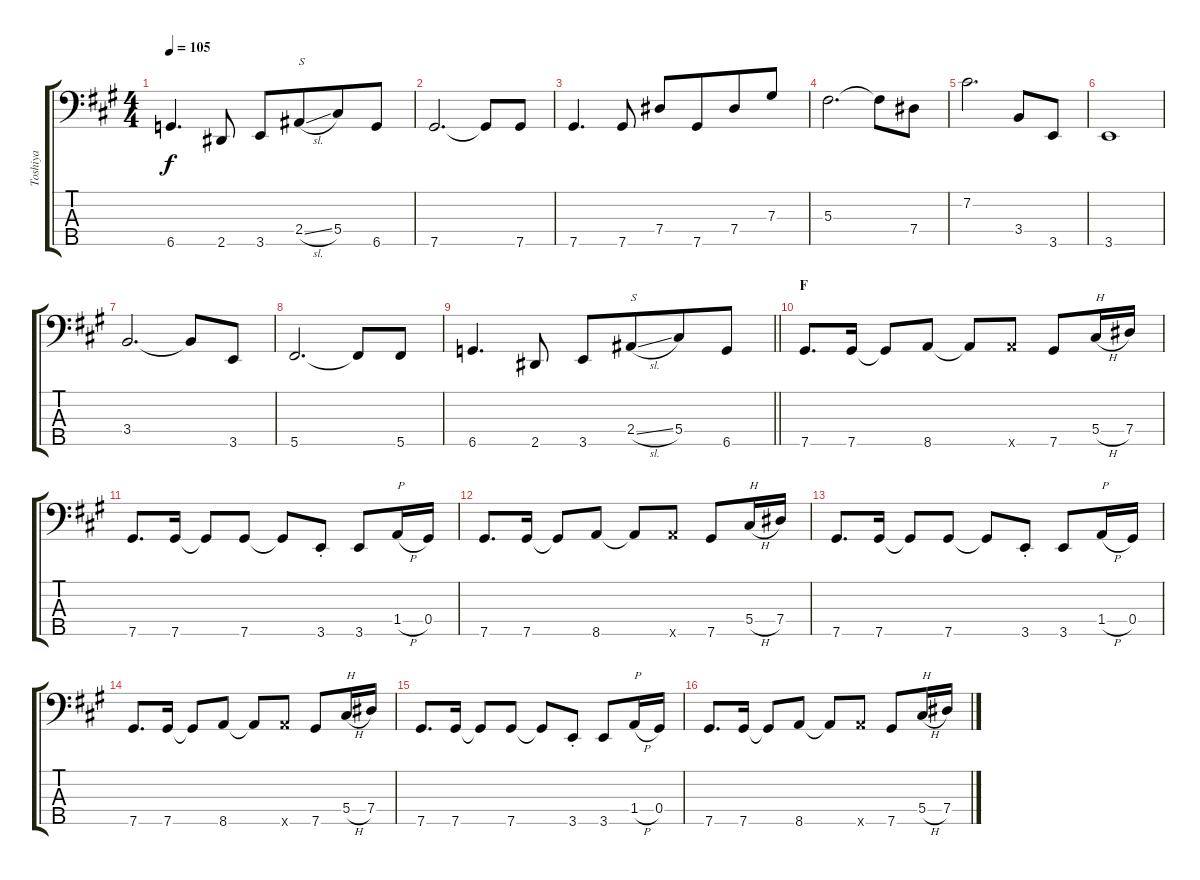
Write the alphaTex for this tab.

\track ("Toshiya" "Toshiya") {instrument electricbassfinger}
\staff {score tabs}
\tuning (B2 Gb2 Db2 Ab1 Db1) {hide}
\ts (4 4)
\tempo 105
\clef f4
\ks f#minor
6.5.4{d dy f} 2.5.8 3.5.8 2.4{sl}.8{txt "S" beam merge} 5.4.8 6.5.8 |
7.5.2{d} 7.5{t}.8 7.5.8 |
7.5.4{d} 7.5.8 7.4.8 7.5.8{beam merge} 7.4.8 7.3.8 |
5.3.2{d} 5.3{t}.8 7.4.8 |
7.2.2{d} 3.4.8 3.5.8 |
3.5.1 |
3.4.2{d} 3.4{t}.8 3.5.8 |
5.5.2{d} 5.5{t}.8 5.5.8 |
\barLineRight lightlight
6.5.4{d} 2.5.8 3.5.8 2.4{sl}.8{txt "S" beam merge} 5.4.8 6.5.8 |
\section ("" "F")
7.5.8{d} 7.5.16 7.5{t}.8 8.5.8 8.5{t}.8 8.5{x}.8 7.5.8 5.4{h}.16{txt "H"} 7.4.16 |
7.5.8{d} 7.5.16 7.5{t}.8 7.5.8 7.5{t}.8 3.5{st}.8 3.5.8 1.4{h}.16{txt "P"} 0.4.16 |
7.5.8{d} 7.5.16 7.5{t}.8 8.5.8 8.5{t}.8 8.5{x}.8 7.5.8 5.4{h}.16{txt "H"} 7.4.16 |
7.5.8{d} 7.5.16 7.5{t}.8 7.5.8 7.5{t}.8 3.5{st}.8 3.5.8 1.4{h}.16{txt "P"} 0.4.16 |
7.5.8{d} 7.5.16 7.5{t}.8 8.5.8 8.5{t}.8 8.5{x}.8 7.5.8 5.4{h}.16{txt "H"} 7.4.16 |
7.5.8{d} 7.5.16 7.5{t}.8 7.5.8 7.5{t}.8 3.5{st}.8 3.5.8 1.4{h}.16{txt "P"} 0.4.16 |
7.5.8{d} 7.5.16 7.5{t}.8 8.5.8 8.5{t}.8 8.5{x}.8 7.5.8 5.4{h}.16{txt "H"} 7.4.16
